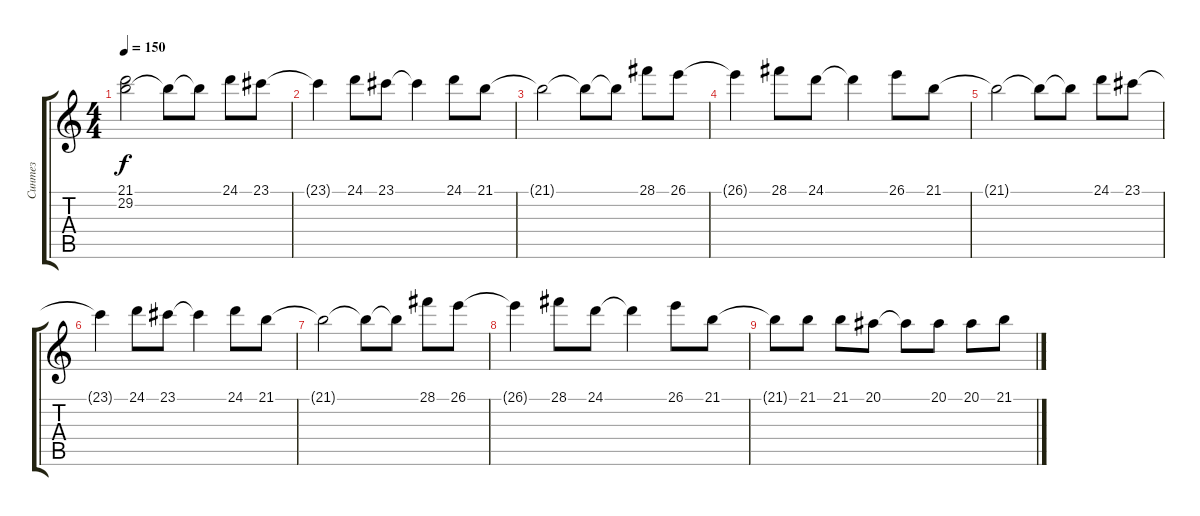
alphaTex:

\track ("Синтез" "Синтез") {instrument lead1square}
\staff {score tabs}
\tuning (D4 A3 F3 C3 G2 D2) {hide}
\ts (4 4)
\tempo 150
\clef g2
\ks c
(21.1{t} 29.2{t}).2{dy f} 21.1{t}.8 21.1{t}.8 24.1.8 23.1.8 |
23.1{t}.4 24.1.8 23.1.8 23.1{t}.4 24.1.8 21.1.8 |
21.1{t}.2 21.1{t}.8 21.1{t}.8 28.1.8 26.1.8 |
26.1{t}.4 28.1.8 24.1.8 24.1{t}.4 26.1.8 21.1.8 |
21.1{t}.2 21.1{t}.8 21.1{t}.8 24.1.8 23.1.8 |
23.1{t}.4 24.1.8 23.1.8 23.1{t}.4 24.1.8 21.1.8 |
21.1{t}.2 21.1{t}.8 21.1{t}.8 28.1.8 26.1.8 |
26.1{t}.4 28.1.8 24.1.8 24.1{t}.4 26.1.8 21.1.8 |
21.1{t}.8 21.1.8 21.1.8 20.1.8 20.1{t}.8 20.1.8 20.1.8 21.1.8
